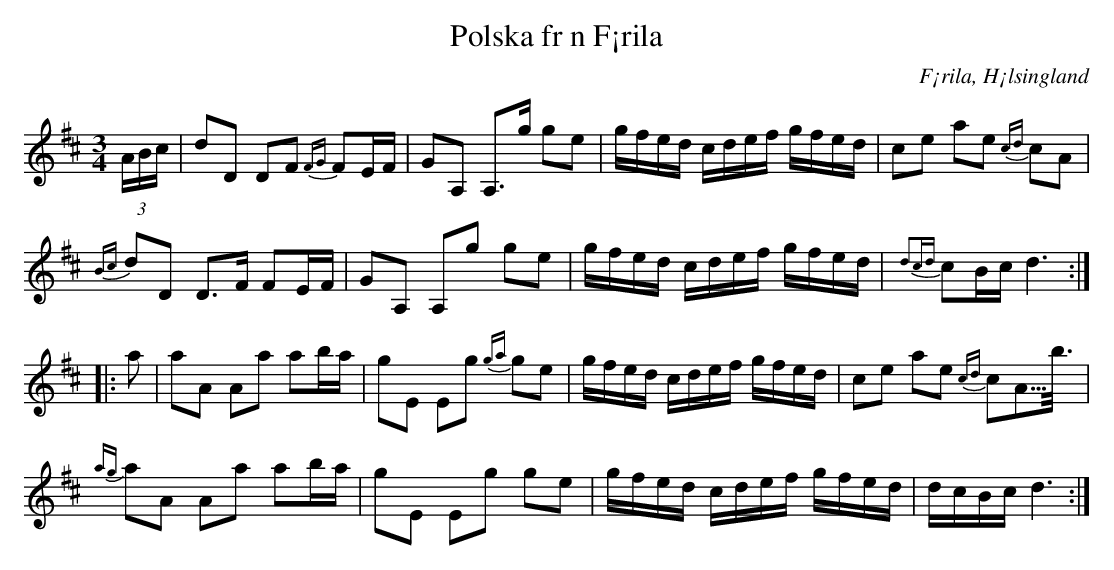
X:1
T:Polska fr n F¡rila
O:F¡rila, H¡lsingland
M:3/4
L:1/16
U:t=turn
K:D
(3ABc | d2D2 D2F2 {F4/3G4/3}F2EF | G2A,2 A,2>g2 g2e2 | gfed cdef gfed | c2e2 a2e2 {cd}c2A2 |
{Bc}d2D2 D2>F2 F2EF | G2A,2 A,2g2 g2e2 | gfed cdef gfed | {d2c3/3d3/3}c2Bc d6 ::
a2 | a2A2 A2a2 a2ba | g2E2 E2g2 {g3/3a3/3}g2e2 | gfed cdef gfed | c2e2 a2e2 {cd}c2A5/4b3/4 |
{a3/3g3/3}a2A2 A2a2 a2ba | g2E2 E2g2 g2e2 | gfed cdef gfed | dcBc d6 :|
